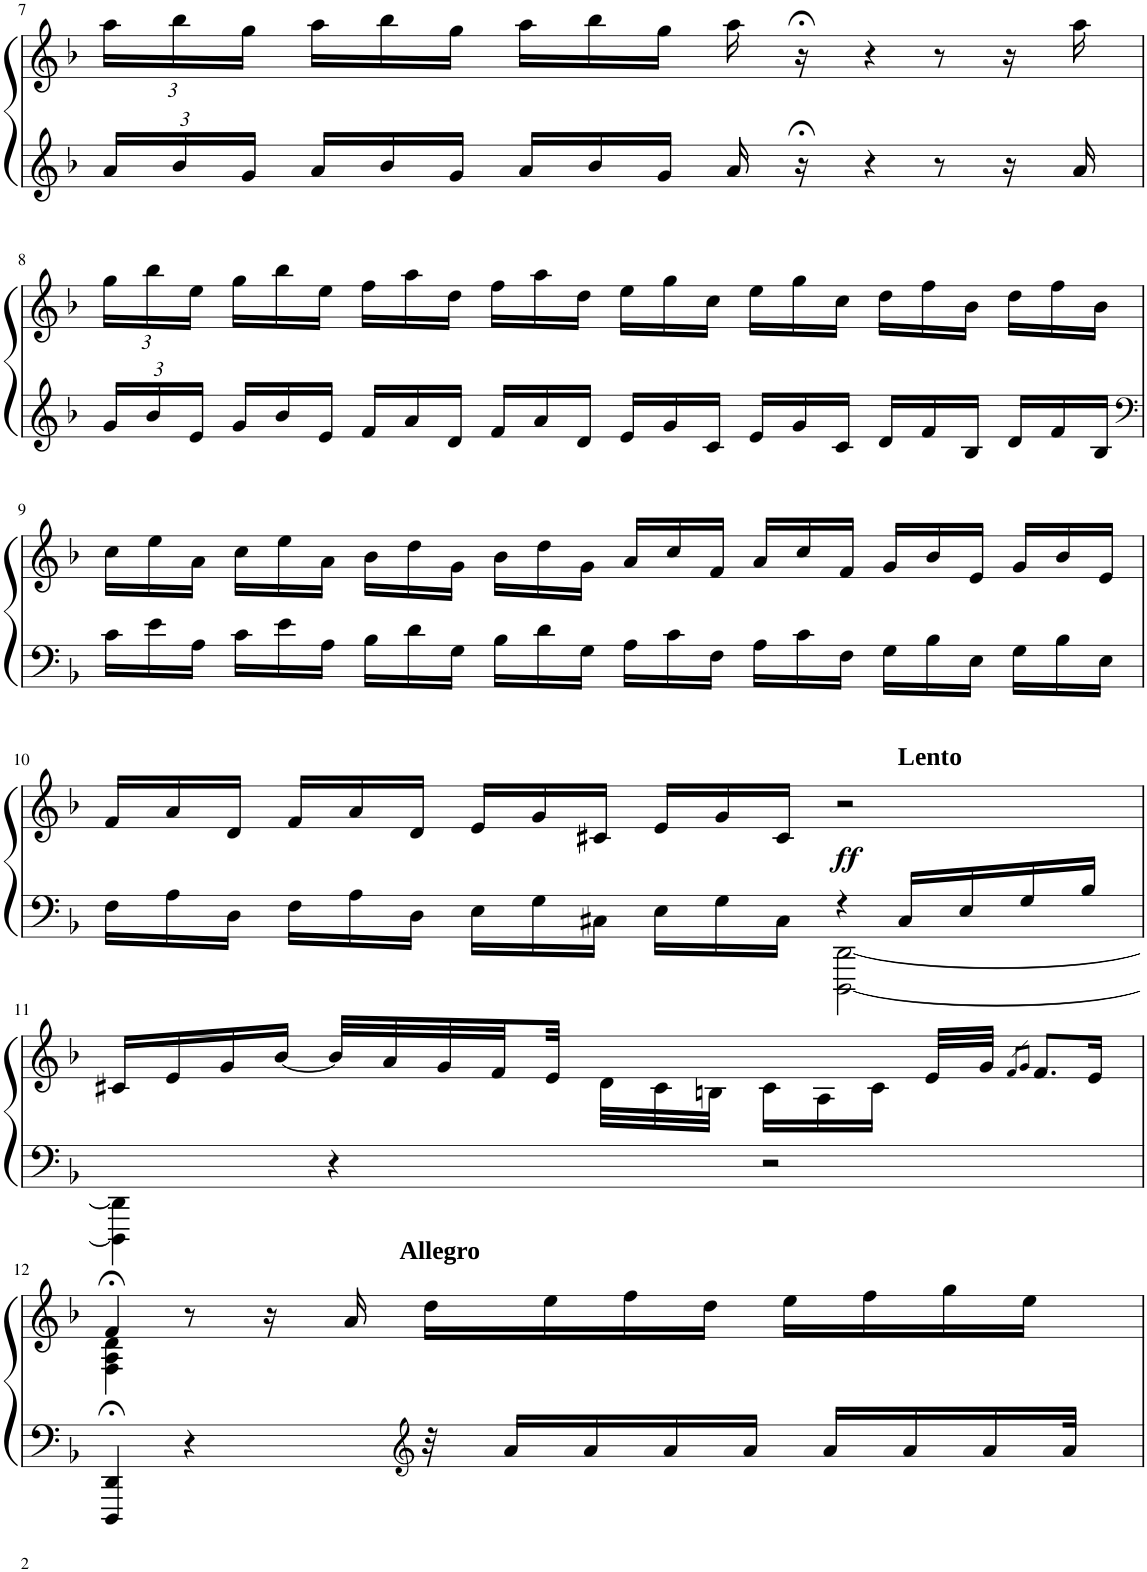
**kern	**kern	**dynam
*part1	*part1	*part1
*staff2	*staff1	*staff1/2
*I"Piano	*	*
*I'Pno.	*	*
!!LO:PB:g=z
*clefG2	*clefG2	*
*k[b-]	*k[b-]	*
*M4/4	*M4/4	*
*met(c)	*met(c)	*
*Xbrackettup	*Xbrackettup	*
=7	=7	=7
24a/LL	24aa\LL	.
24b-/	24bb-\	.
24g/JJ	24gg\JJ	.
24a/LL	24aa\LL	.
24b-/	24bb-\	.
24g/JJ	24gg\JJ	.
24a/LL	24aa\LL	.
24b-/	24bb-\	.
24g/JJ	24gg\JJ	.
16a/	16aa\	.
16r;<	16r;<	.
4r	4r	.
8r	8r	.
16r	16r	.
16a/	16aa\	.
!!LO:LB:g=z
=8	=8	=8
24g/LL	24gg\LL	.
24b-/	24bb-\	.
24e/JJ	24ee\JJ	.
24g/LL	24gg\LL	.
24b-/	24bb-\	.
24e/JJ	24ee\JJ	.
24f/LL	24ff\LL	.
24a/	24aa\	.
24d/JJ	24dd\JJ	.
24f/LL	24ff\LL	.
24a/	24aa\	.
24d/JJ	24dd\JJ	.
24e/LL	24ee\LL	.
24g/	24gg\	.
24c/JJ	24cc\JJ	.
24e/LL	24ee\LL	.
24g/	24gg\	.
24c/JJ	24cc\JJ	.
24d/LL	24dd\LL	.
24f/	24ff\	.
24B-/JJ	24b-\JJ	.
24d/LL	24dd\LL	.
24f/	24ff\	.
24B-/JJ	24b-\JJ	.
!!LO:LB:g=z
=9	=9	=9
*clefF4	*	*
24c\LL	24cc\LL	.
24e\	24ee\	.
24A\JJ	24a\JJ	.
24c\LL	24cc\LL	.
24e\	24ee\	.
24A\JJ	24a\JJ	.
24B-\LL	24b-\LL	.
24d\	24dd\	.
24G\JJ	24g\JJ	.
24B-\LL	24b-\LL	.
24d\	24dd\	.
24G\JJ	24g\JJ	.
24A\LL	24a/LL	.
24c\	24cc/	.
24F\JJ	24f/JJ	.
24A\LL	24a/LL	.
24c\	24cc/	.
24F\JJ	24f/JJ	.
24G\LL	24g/LL	.
24B-\	24b-/	.
24E\JJ	24e/JJ	.
24G\LL	24g/LL	.
24B-\	24b-/	.
24E\JJ	24e/JJ	.
!!LO:LB:g=z
=10	=10	=10
*^	*^	*
24F\LL	2ryy	24f/LL	2.ryy	.
24A\	.	24a/	.	.
24D\JJ	.	24d/JJ	.	.
24F\LL	.	24f/LL	.	.
24A\	.	24a/	.	.
24D\JJ	.	24d/JJ	.	.
24E\LL	.	24e/LL	.	.
24G\	.	24g/	.	.
24C#X\JJ	.	24c#X/JJ	.	.
24E\LL	.	24e/LL	.	.
24G\	.	24g/	.	.
24C#\JJ	.	24c#/JJ	.	.
!	!	!	!	!LO:DY:a=2
4r	[2DDD\ [2DD\	2r	.	ff
!	!	!	!LO:TX:a:B:t=Lento	!
16C#/LL	.	.	4ryy	.
16E/	.	.	.	.
16G/	.	.	.	.
16B-/JJ	.	.	.	.
*	*	*v	*v	*
!!LO:LB:g=z
=11	=11	=11	=11
4ryy	4DDD\] 4DD\]	16c#X/LL	.
.	.	16e/	.
.	.	16g/	.
.	.	[16b-/JJ	.
4r	4ryy	32b-/LLL]	.
.	.	32a/	.
.	.	32g/	.
.	.	32f/	.
.	.	32e/JJJ	.
.	.	32d\LLL	.
.	.	32c#\	.
.	.	32Bn\JJJ	.
2r	2ryy	16c#\LL	.
.	.	16A\	.
.	.	16c#\JJ	.
.	.	32e/LLL	.
.	.	32g/JJJ	.
.	.	8qf/L	.
.	.	8qg/J	.
.	.	8.f/L	.
.	.	16e'/Jk	.
*v	*v	*	*
!!LO:LB:g=z
=12	=12	=12
*	*^	*
4DDD/;< 4DD/;<	4f;</	4F\ 4A\ 4d\	.
4r	8r	2.ryy	.
.	16r	.	.
!	!LO:TX:a:B:t=Allegro	!	!
.	16a/	.	.
*clefG2	*	*	*
32r	16dd\LL	.	.
16a/LL	.	.	.
.	16ee\	.	.
16a/	.	.	.
.	16ff\	.	.
16a/	.	.	.
.	16dd\JJ	.	.
16a/JJ	.	.	.
.	16ee\LL	.	.
16a/LL	.	.	.
.	16ff\	.	.
16a/	.	.	.
.	16gg\	.	.
16a/	.	.	.
.	16ee\JJ	.	.
32a/JJk	.	.	.
*	*v	*v	*
=	=	=
*-	*-	*-
